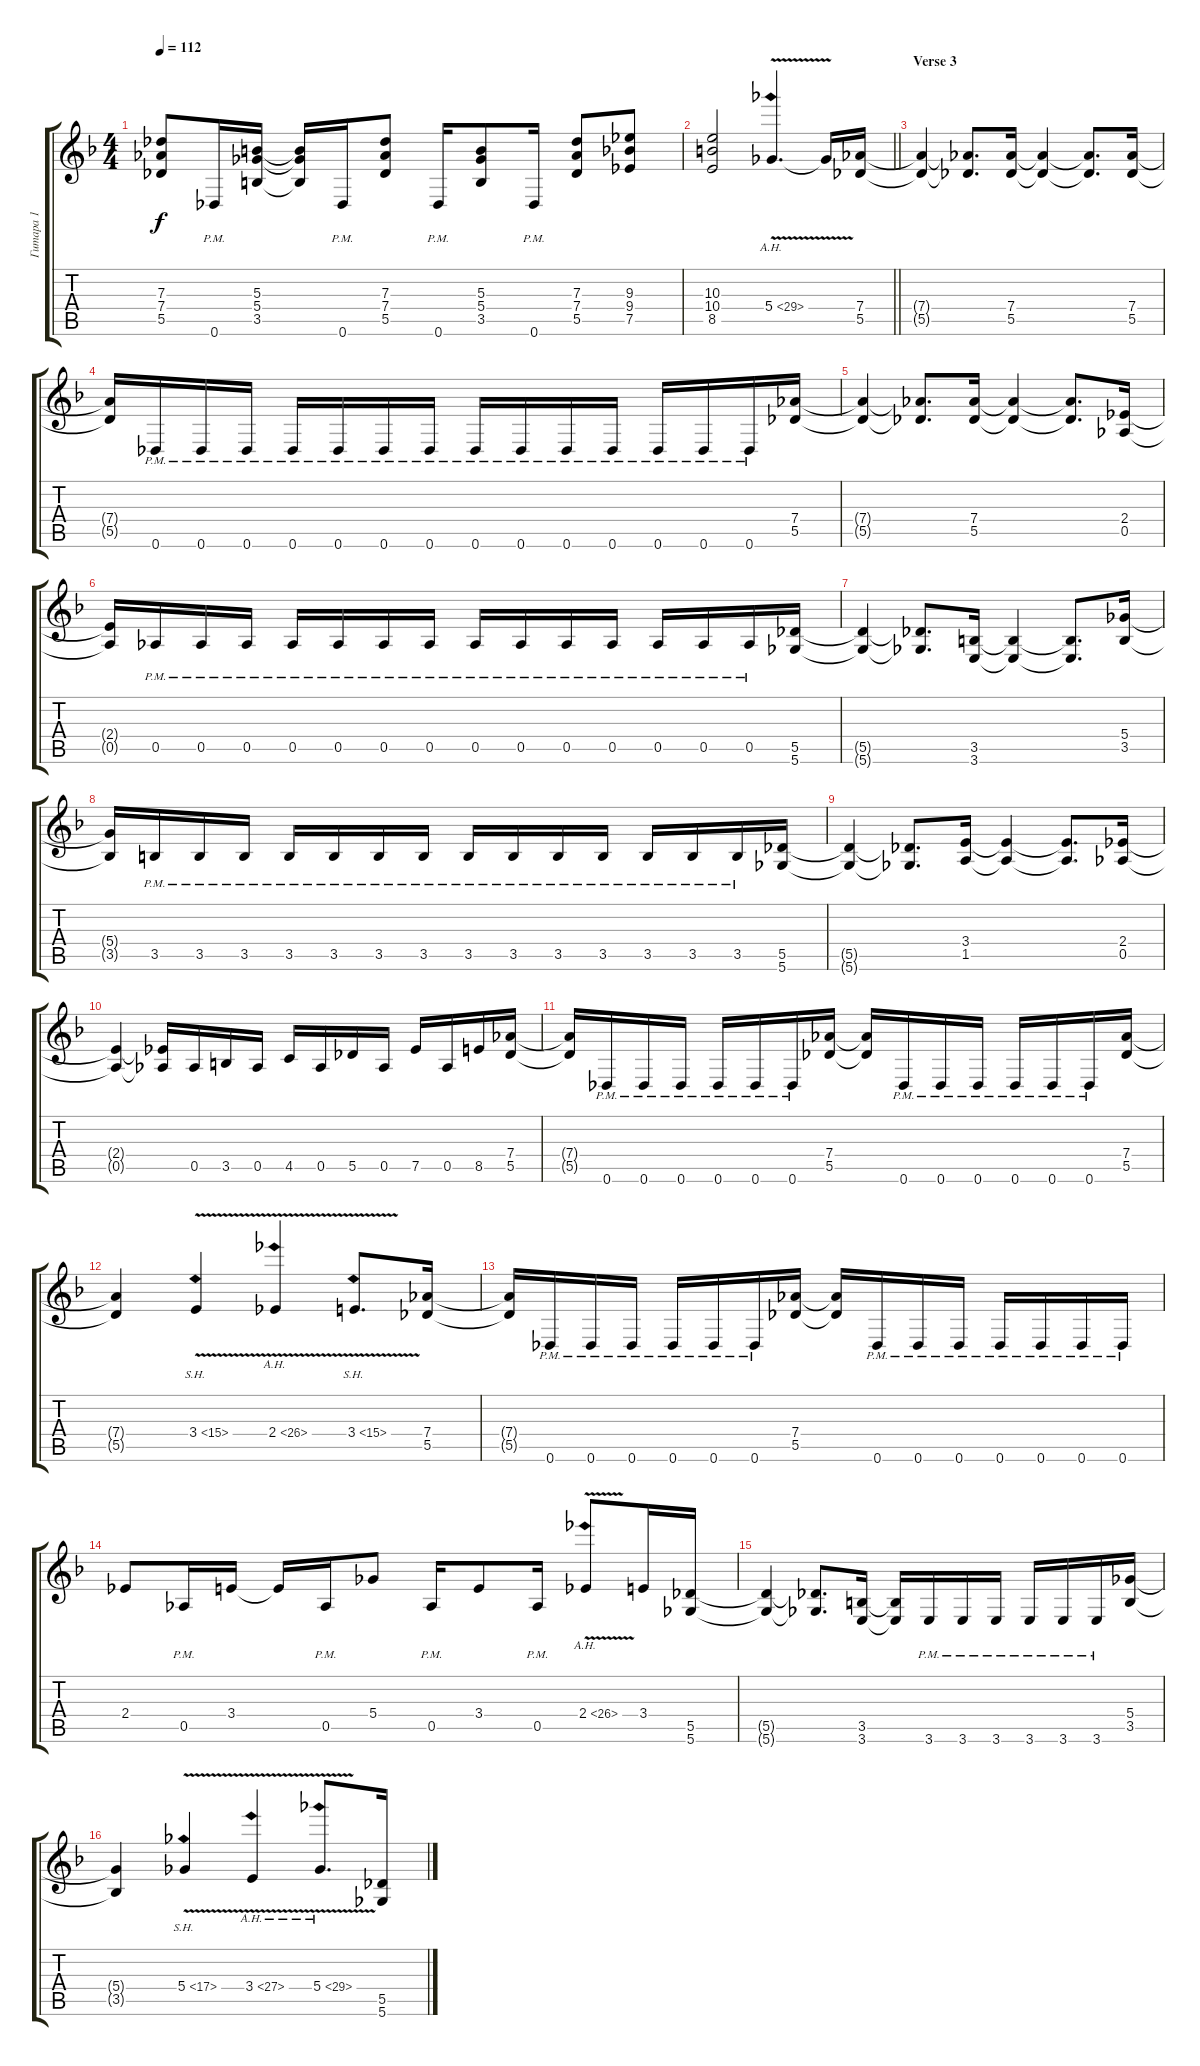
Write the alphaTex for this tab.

\track ("Гитара 1" "Гитара 1") {instrument distortionguitar}
\staff {score tabs}
\tuning (Eb4 Bb3 Gb3 Db3 Ab2 Db2) {hide}
\ts (4 4)
\tempo 112
\clef g2
\ks dminor
(7.3 7.4 5.5).8{dy f} 0.6{pm}.16 (5.3 5.4 3.5).16 (5.3{t} 5.4{t} 3.5{t}).16 0.6{pm}.16 (7.3 7.4 5.5).8 0.6{pm}.16 (5.3 5.4 3.5).8 0.6{pm}.16 (7.3 7.4 5.5).8 (9.3 9.4 7.5).8 |
\barLineRight lightlight
(10.3 10.4 8.5).2 5.4{ah 24 v}.4{d} 5.4{t}.16 (7.4 5.5).16 |
\section ("" "Verse 3")
(7.4{t} 5.5{t}).4 (7.4{t} 5.5{t}).8{d} (7.4 5.5).16 (7.4{t} 5.5{t}).4 (7.4{t} 5.5{t}).8{d} (7.4 5.5).16 |
(7.4{t} 5.5{t}).16 0.6{pm}.16 0.6{pm}.16 0.6{pm}.16 0.6{pm}.16 0.6{pm}.16 0.6{pm}.16 0.6{pm}.16 0.6{pm}.16 0.6{pm}.16 0.6{pm}.16 0.6{pm}.16 0.6{pm}.16 0.6{pm}.16 0.6{pm}.16 (7.4 5.5).16 |
(7.4{t} 5.5{t}).4 (7.4{t} 5.5{t}).8{d} (7.4 5.5).16 (7.4{t} 5.5{t}).4 (7.4{t} 5.5{t}).8{d} (2.4 0.5).16 |
(2.4{t} 0.5{t}).16 0.5{pm}.16 0.5{pm}.16 0.5{pm}.16 0.5{pm}.16 0.5{pm}.16 0.5{pm}.16 0.5{pm}.16 0.5{pm}.16 0.5{pm}.16 0.5{pm}.16 0.5{pm}.16 0.5{pm}.16 0.5{pm}.16 0.5{pm}.16 (5.5 5.6).16 |
(5.5{t} 5.6{t}).4 (5.5{t} 5.6{t}).8{d} (3.5 3.6).16 (3.5{t} 3.6{t}).4 (3.5{t} 3.6{t}).8{d} (5.4 3.5).16 |
(5.4{t} 3.5{t}).16 3.5{pm}.16 3.5{pm}.16 3.5{pm}.16 3.5{pm}.16 3.5{pm}.16 3.5{pm}.16 3.5{pm}.16 3.5{pm}.16 3.5{pm}.16 3.5{pm}.16 3.5{pm}.16 3.5{pm}.16 3.5{pm}.16 3.5{pm}.16 (5.5 5.6).16 |
(5.5{t} 5.6{t}).4 (5.5{t} 5.6{t}).8{d} (3.4 1.5).16 (3.4{t} 1.5{t}).4 (3.4{t} 1.5{t}).8{d} (2.4 0.5).16 |
(2.4{t} 0.5{t}).4 (2.4{t} 0.5{t}).16 0.5.16 3.5.16 0.5.16 4.5.16 0.5.16 5.5.16 0.5.16 7.5.16 0.5.16 8.5.16 (7.4 5.5).16 |
(7.4{t} 5.5{t}).16 0.6{pm}.16 0.6{pm}.16 0.6{pm}.16 0.6{pm}.16 0.6{pm}.16 0.6{pm}.16 (7.4 5.5).16 (7.4{t} 5.5{t}).16 0.6{pm}.16 0.6{pm}.16 0.6{pm}.16 0.6{pm}.16 0.6{pm}.16 0.6{pm}.16 (7.4 5.5).16 |
(7.4{t} 5.5{t}).4 3.4{sh 12 v}.4 2.4{ah 24 v}.4 3.4{sh 12 v}.8{d} (7.4 5.5).16 |
(7.4{t} 5.5{t}).16 0.6{pm}.16 0.6{pm}.16 0.6{pm}.16 0.6{pm}.16 0.6{pm}.16 0.6{pm}.16 (7.4 5.5).16 (7.4{t} 5.5{t}).16 0.6{pm}.16 0.6{pm}.16 0.6{pm}.16 0.6{pm}.16 0.6{pm}.16 0.6{pm}.16 0.6{pm}.16 |
2.4.8 0.5{pm}.16 3.4.16 3.4{t}.16 0.5{pm}.16 5.4.8 0.5{pm}.16 3.4.8 0.5{pm}.16 2.4{ah 24 v}.8 3.4.16 (5.5 5.6).16 |
(5.5{t} 5.6{t}).4 (5.5{t} 5.6{t}).8{d} (3.5 3.6).16 (3.5{t} 3.6{t}).16 3.6{pm}.16 3.6{pm}.16 3.6{pm}.16 3.6{pm}.16 3.6{pm}.16 3.6{pm}.16 (5.4 3.5).16 |
(5.4{t} 3.5{t}).4 5.4{sh 12 v}.4 3.4{ah 24 v}.4 5.4{ah 24 v}.8{d} (5.5 5.6).16
